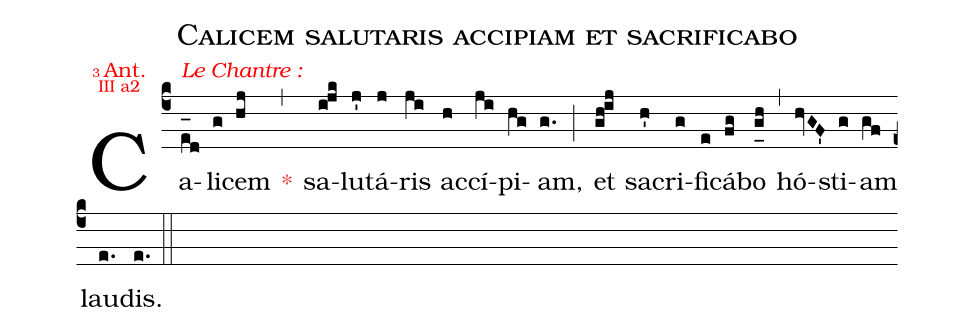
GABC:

name:Calicem salutaris accipiam et sacrificabo;
office-part:Antiphona;
annotation: {\color{red}\tiny 3 \footnotesize Ant.};
annotation: {\color{red}\scriptsize III a2};
%%
(c4) Ca<alt>{\footnotesize\textcolor{red}{Le Chantre :}}</alt>(e_[oh:h]d)li(g)cem(hj) <c>*</c>(,) sa(ijk)lu(j')tá(j)ris(ji) ac(h)cí(ji)pi(hg)am,(g.) (;) et(gh!ij) sa(h')cri(g)fi(e)cá(fg)bo(g_[uh:l]h) (,) hó(hvGF')sti(g)am(gf) lau(e.)dis.(e.) (::)
